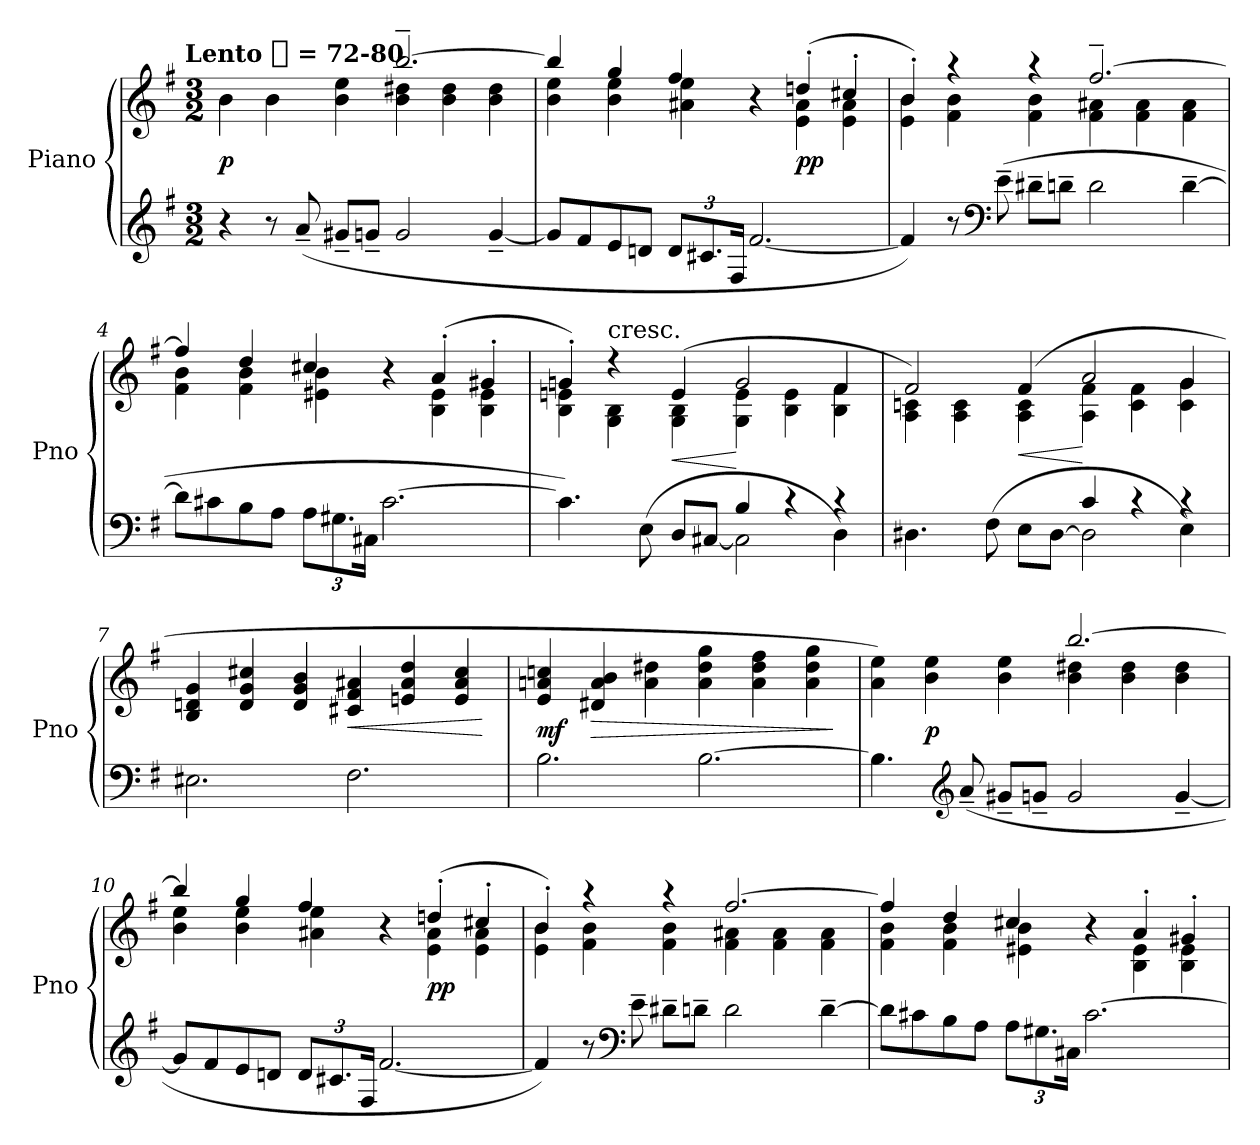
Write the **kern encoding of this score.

**kern	**kern	**dynam
*part1	*part1	*part1
*staff2	*staff1	*staff1/2
*I"Piano	*	*
*I'Pno	*	*
*clefG2	*clefG2	*
*k[f#]	*k[f#]	*
!!LO:TX:omd:t=Lento [quarter] = 72-80
*M3/2	*M3/2	*
*MM72	*MM72	*
=	=	=
*	*^	*
4r	4b	2.ryy	p
8r	4b	.	.
(8a~	.	.	.
8g#X~L	4b 4ee	.	.
8gn~J	.	.	.
2g	[2.bb~	4b 4dd#X	.
.	.	4b 4dd#	.
[4g~	.	4b 4dd#	.
=2	=2	=2	=2
8gL]	4bb]	4b 4ee	.
8f#	.	.	.
8e	4gg	4b 4ee	.
8dnJ	.	.	.
12dL	4ff#	4a#X 4ee	.
12.c#X	.	.	.
24F#Jk	.	.	.
[2.f#	4ryy	4r	.
.	(4ddn'	4e 4a#	pp
.	4cc#X'	4e 4a#	.
=3	=3	=3	=3
4f#])	4b')	4e 4b	.
8r	4raa	4f# 4b	.
*clefF4	*	*	*
(8e~	.	.	.
8d#X~L	4raa	4f# 4b	.
8dn~J	.	.	.
2d	[2.ff#~	4f# 4a#X	.
.	.	4f# 4a#	.
[4d~	.	4f# 4a#	.
=4	=4	=4	=4
8dL]	4ff#]	4f# 4b	.
8c#X	.	.	.
8B	4dd	4f# 4b	.
8AJ	.	.	.
12AL	4cc#X	4e#X 4b	.
12.G#X	.	.	.
24C#XJk	.	.	.
[2.c#	4ryy	4r	.
.	(4a'	4B 4e#	.
.	4g#X'	4B 4e#	.
=5	=5	=5	=5
*^	*	*	*
4.c#])	2.ryy	4gn')	4B 4en	.
!	!	!LO:TX:t=cresc.	!	!
.	.	4rdd	4G 4B	.
(<8E	.	.	.	.
!	!	!	!	!LO:HP:b
8DL	.	(4e	4G 4B	<
[8C#XJ	.	.	.	.
4B	2C#]	2g	4G 4e	[
4rc	.	.	4B 4e	.
4rc	4D)	4f#	4B 4f#	.
=6	=6	=6	=6	=6
4.D#X	2.ryy	2f#)	4A 4cn	.
.	.	.	4A 4c	.
(<8F#	.	.	.	.
!	!	!	!	!LO:HP:b
8EL	.	(4f#	4A 4c	<
[8D#J	.	.	.	.
4c	2D#]	2a	4A 4f#	[
4rc	.	.	4c 4f#	.
4rc	4E)	4g	4c 4g	.
*v	*v	*	*	*
*	*v	*v	*
=7	=7	=7
2.E#X	4B 4dn 4g	.
.	4d 4g 4cc#X	.
.	4d 4g 4b	.
!	!	!LO:HP:b
2.F#	4c#X 4f# 4a#X	<
.	4en 4a# 4dd	.
.	4e 4a# 4cc#	.
.	.	[
=8	=8	=8
2.B	4e 4an 4ccn	mf
!	!	!LO:HP:b
.	4d#X 4a 4b	>
.	4a 4dd#X	.
[2.B	4a 4dd# 4gg	.
.	4a 4dd# 4ff#	.
.	4a 4dd# 4gg	.
.	.	]
=9	=9	=9
*	*^	*
4.B]	4a 4ee)	2.ryy	.
.	4b 4ee	.	p
*clefG2	*	*	*
(8a~	.	.	.
8g#X~L	4b 4ee	.	.
8gn~J	.	.	.
2g	[2.bb	4b 4dd#X	.
.	.	4b 4dd#	.
[4g~	.	4b 4dd#	.
=10	=10	=10	=10
8gL]	4bb]	4b 4ee	.
8f#	.	.	.
8e	4gg	4b 4ee	.
8dnJ	.	.	.
12dL	4ff#	4a#X 4ee	.
12.c#X	.	.	.
24F#Jk	.	.	.
[2.f#	4ryy	4r	.
.	(4ddn'	4e 4a#	pp
.	4cc#X'	4e 4a#	.
=11	=11	=11	=11
4f#])	4b')	4e 4b	.
8r	4raa	4f# 4b	.
*clefF4	*	*	*
8e~	.	.	.
8d#X~L	4raa	4f# 4b	.
8dn~J	.	.	.
2d	[2.ff#	4f# 4a#X	.
.	.	4f# 4a#	.
[4d~	.	4f# 4a#	.
=12	=12	=12	=12
8dL]	4ff#]	4f# 4b	.
8c#X	.	.	.
8B	4dd	4f# 4b	.
8AJ	.	.	.
12AL	4cc#X	4e#X 4b	.
12.G#X	.	.	.
24C#XJk	.	.	.
[2.c#	4ryy	4r	.
.	4a'	4B 4e#	.
.	4g#X'	4B 4e#	.
*	*v	*v	*
=	=	=
*-	*-	*-
